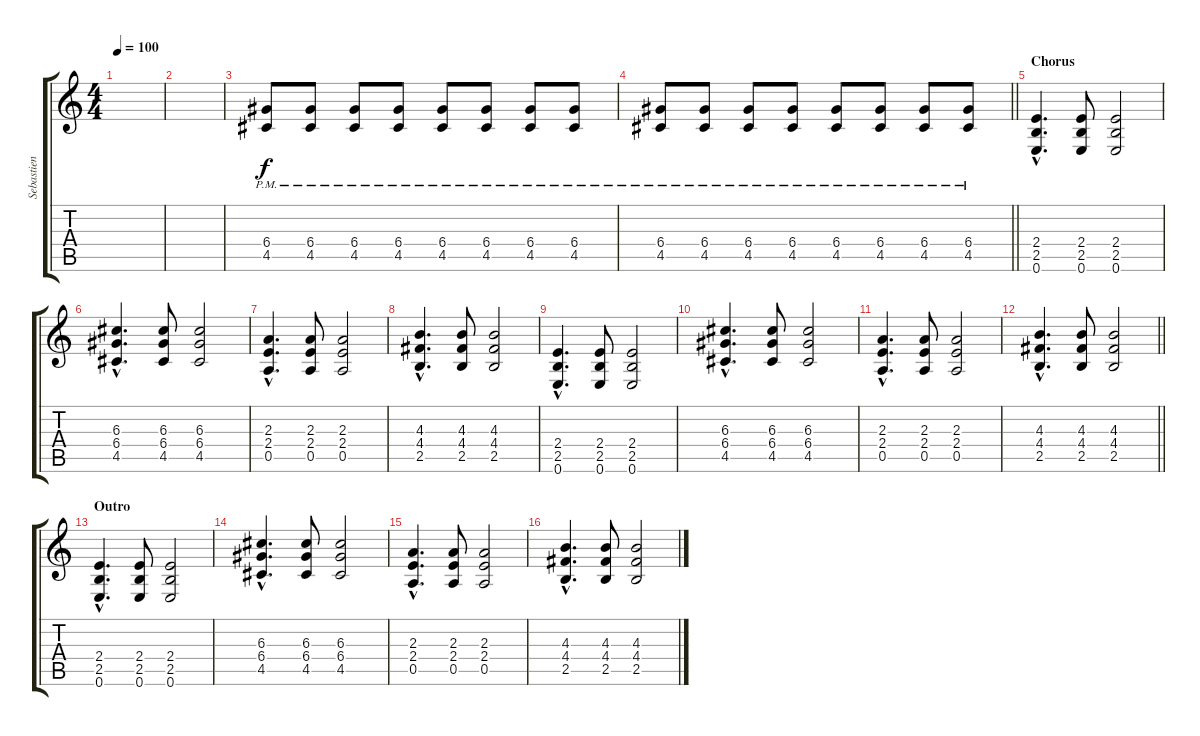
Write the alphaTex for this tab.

\track ("Sebastien" "Sebastien") {instrument distortionguitar}
\staff {score tabs}
\tuning (E4 B3 G3 D3 A2 E2) {hide}
\ts (4 4)
\tempo 100
\clef g2
\ks c
|
|
(6.4{pm} 4.5{pm}).8 (6.4{pm} 4.5{pm}).8 (6.4{pm} 4.5{pm}).8 (6.4{pm} 4.5{pm}).8 (6.4{pm} 4.5{pm}).8 (6.4{pm} 4.5{pm}).8 (6.4{pm} 4.5{pm}).8 (6.4{pm} 4.5{pm}).8 |
\barLineRight lightlight
(6.4{pm} 4.5{pm}).8 (6.4{pm} 4.5{pm}).8 (6.4{pm} 4.5{pm}).8 (6.4{pm} 4.5{pm}).8 (6.4{pm} 4.5{pm}).8 (6.4{pm} 4.5{pm}).8 (6.4{pm} 4.5{pm}).8 (6.4{pm} 4.5{pm}).8 |
\section ("" "Chorus")
(2.4{hac} 2.5{hac} 0.6{hac}).4{d} (2.4 2.5 0.6).8 (2.4 2.5 0.6).2 |
(6.3{hac} 6.4{hac} 4.5{hac}).4{d} (6.3 6.4 4.5).8 (6.3 6.4 4.5).2 |
(2.3{hac} 2.4{hac} 0.5{hac}).4{d} (2.3 2.4 0.5).8 (2.3 2.4 0.5).2 |
(4.3{hac} 4.4{hac} 2.5{hac}).4{d} (4.3 4.4 2.5).8 (4.3 4.4 2.5).2 |
(2.4{hac} 2.5{hac} 0.6{hac}).4{d} (2.4 2.5 0.6).8 (2.4 2.5 0.6).2 |
(6.3{hac} 6.4{hac} 4.5{hac}).4{d} (6.3 6.4 4.5).8 (6.3 6.4 4.5).2 |
(2.3{hac} 2.4{hac} 0.5{hac}).4{d} (2.3 2.4 0.5).8 (2.3 2.4 0.5).2 |
\barLineRight lightlight
(4.3{hac} 4.4{hac} 2.5{hac}).4{d} (4.3 4.4 2.5).8 (4.3 4.4 2.5).2 |
\section ("" "Outro")
(2.4{hac} 2.5{hac} 0.6{hac}).4{d} (2.4 2.5 0.6).8 (2.4 2.5 0.6).2 |
(6.3{hac} 6.4{hac} 4.5{hac}).4{d} (6.3 6.4 4.5).8 (6.3 6.4 4.5).2 |
(2.3{hac} 2.4{hac} 0.5{hac}).4{d} (2.3 2.4 0.5).8 (2.3 2.4 0.5).2 |
(4.3{hac} 4.4{hac} 2.5{hac}).4{d} (4.3 4.4 2.5).8 (4.3 4.4 2.5).2
